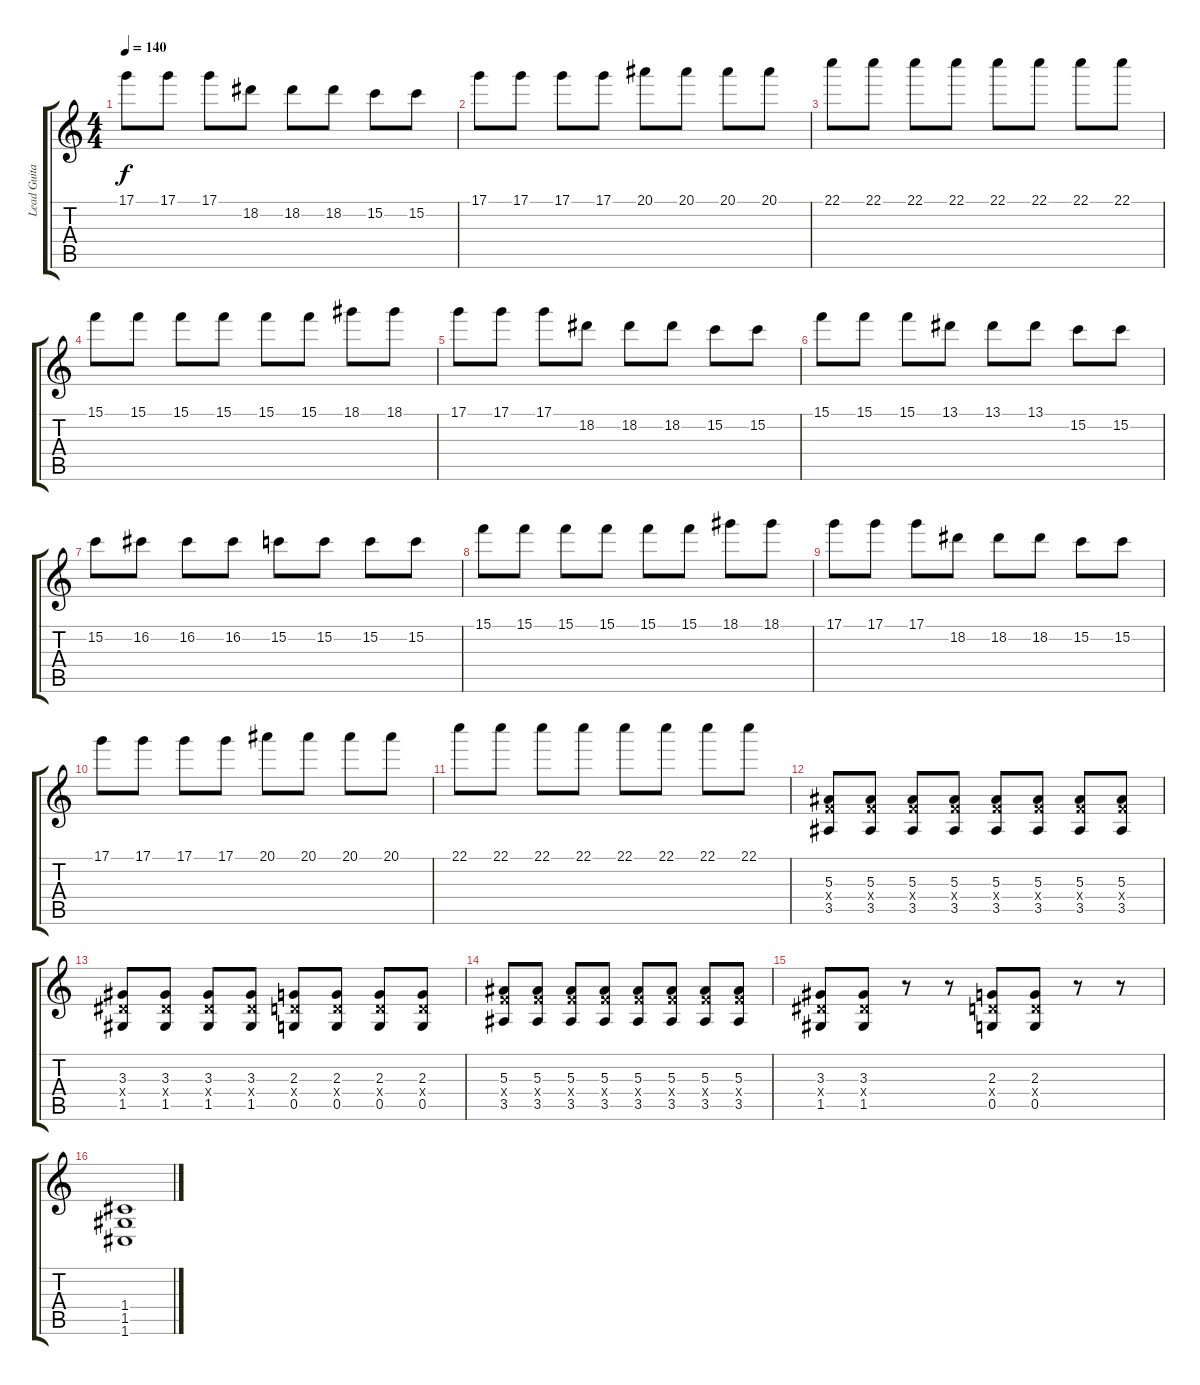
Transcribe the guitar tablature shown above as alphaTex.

\track ("Lead Guitar" "Lead Guita") {instrument distortionguitar}
\staff {score tabs}
\tuning (D4 A3 F3 C3 G2 C2) {hide}
\ts (4 4)
\tempo 140
\clef g2
\ks c
17.1.8{dy f} 17.1.8 17.1.8 18.2.8 18.2.8 18.2.8 15.2.8 15.2.8 |
17.1.8 17.1.8 17.1.8 17.1.8 20.1.8 20.1.8 20.1.8 20.1.8 |
22.1.8 22.1.8 22.1.8 22.1.8 22.1.8 22.1.8 22.1.8 22.1.8 |
15.1.8 15.1.8 15.1.8 15.1.8 15.1.8 15.1.8 18.1.8 18.1.8 |
17.1.8 17.1.8 17.1.8 18.2.8 18.2.8 18.2.8 15.2.8 15.2.8 |
15.1.8 15.1.8 15.1.8 13.1.8 13.1.8 13.1.8 15.2.8 15.2.8 |
15.2.8 16.2.8 16.2.8 16.2.8 15.2.8 15.2.8 15.2.8 15.2.8 |
15.1.8 15.1.8 15.1.8 15.1.8 15.1.8 15.1.8 18.1.8 18.1.8 |
17.1.8 17.1.8 17.1.8 18.2.8 18.2.8 18.2.8 15.2.8 15.2.8 |
17.1.8 17.1.8 17.1.8 17.1.8 20.1.8 20.1.8 20.1.8 20.1.8 |
22.1.8 22.1.8 22.1.8 22.1.8 22.1.8 22.1.8 22.1.8 22.1.8 |
(5.3 5.4{x} 3.5).8 (5.3 5.4{x} 3.5).8 (5.3 5.4{x} 3.5).8 (5.3 5.4{x} 3.5).8 (5.3 5.4{x} 3.5).8 (5.3 5.4{x} 3.5).8 (5.3 5.4{x} 3.5).8 (5.3 5.4{x} 3.5).8 |
(3.3 3.4{x} 1.5).8 (3.3 3.4{x} 1.5).8 (3.3 3.4{x} 1.5).8 (3.3 3.4{x} 1.5).8 (2.3 2.4{x} 0.5).8 (2.3 2.4{x} 0.5).8 (2.3 2.4{x} 0.5).8 (2.3 2.4{x} 0.5).8 |
(5.3 5.4{x} 3.5).8 (5.3 5.4{x} 3.5).8 (5.3 5.4{x} 3.5).8 (5.3 5.4{x} 3.5).8 (5.3 5.4{x} 3.5).8 (5.3 5.4{x} 3.5).8 (5.3 5.4{x} 3.5).8 (5.3 5.4{x} 3.5).8 |
(3.3 3.4{x} 1.5).8 (3.3 3.4{x} 1.5).8 r.8 r.8 (2.3 2.4{x} 0.5).8 (2.3 2.4{x} 0.5).8 r.8 r.8 |
(1.4 1.5 1.6).1
